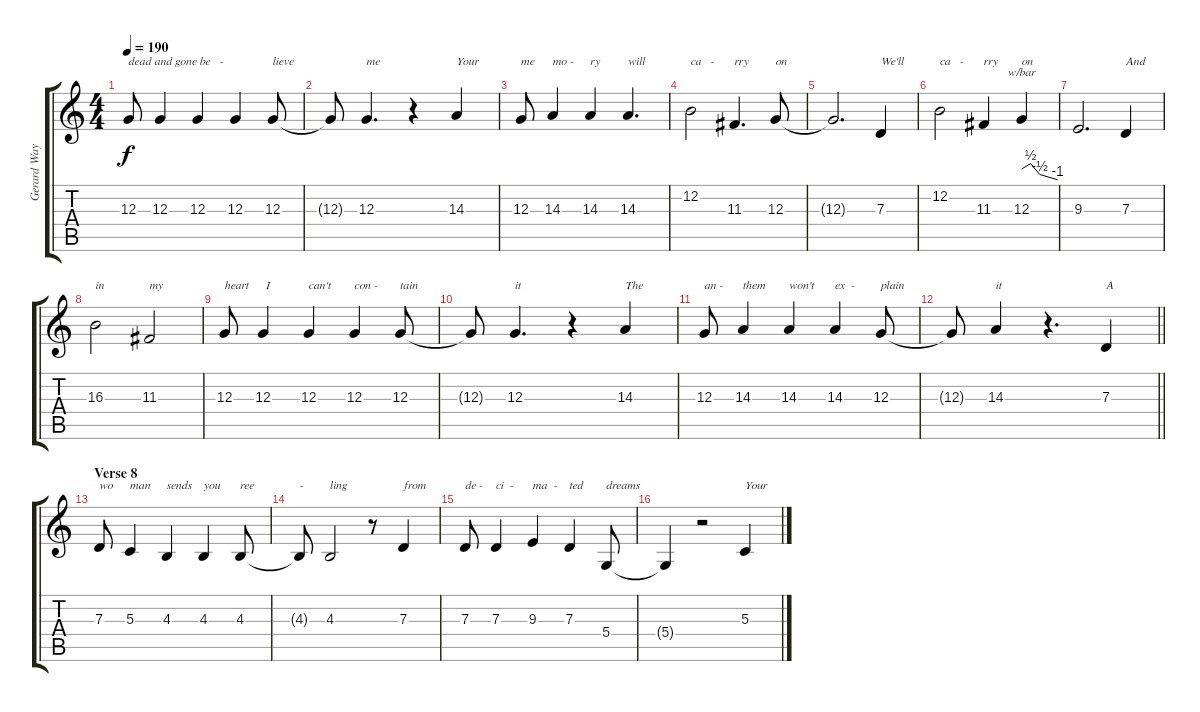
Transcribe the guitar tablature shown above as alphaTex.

\track ("Gerard Way (vocals)" "Gerard Way") {instrument oboe}
\staff {score tabs}
\tuning (E4 B3 G3 D3 A2 E2) {hide}
\ts (4 4)
\tempo 190
\clef g2
\ks c
12.3.8{txt "dead and gone be   -" dy f} 12.3.4 12.3.4 12.3.4 12.3.8{txt "lieve"} |
12.3{t}.8 12.3.4{d txt "me"} r.4 14.3.4{txt "Your"} |
12.3.8{txt "me"} 14.3.4{txt "mo -"} 14.3.4{txt "ry"} 14.3.4{d txt "will"} |
12.2.2{txt "ca   -"} 11.3.4{d txt "rry"} 12.3.8{txt "on"} |
12.3{t}.2{d} 7.3.4{txt "We'll"} |
12.2.2{txt "ca   -"} 11.3.4{txt "rry"} 12.3.4{tbe (custom default 0 0 15 2 30 -2 60 -4) txt "on"} |
9.3.2{d} 7.3.4{txt "And"} |
16.3.2{txt "in"} 11.3.2{txt "my"} |
12.3.8{txt "heart"} 12.3.4{txt " I"} 12.3.4{txt "can't"} 12.3.4{txt "con -"} 12.3.8{txt "tain"} |
12.3{t}.8 12.3.4{d txt "it"} r.4 14.3.4{txt "The"} |
12.3.8{txt "an -"} 14.3.4{txt "them"} 14.3.4{txt "won't"} 14.3.4{txt "ex  -"} 12.3.8{txt "plain"} |
\barLineRight lightlight
12.3{t}.8 14.3.4{txt "it"} r.4{d} 7.3.4{txt "A"} |
\section ("" "Verse 8")
7.3.8{txt "wo"} 5.3.4{txt "man"} 4.3.4{txt "sends"} 4.3.4{txt "you"} 4.3.8{txt "ree"} |
4.3{t}.8{txt "-"} 4.3.2{txt "ling"} r.8 7.3.4{txt "from"} |
7.3.8{txt "de -"} 7.3.4{txt "ci  -"} 9.3.4{txt "ma  -"} 7.3.4{txt "ted"} 5.4.8{txt "dreams"} |
5.4{t}.4 r.2 5.3.4{txt "Your"}
